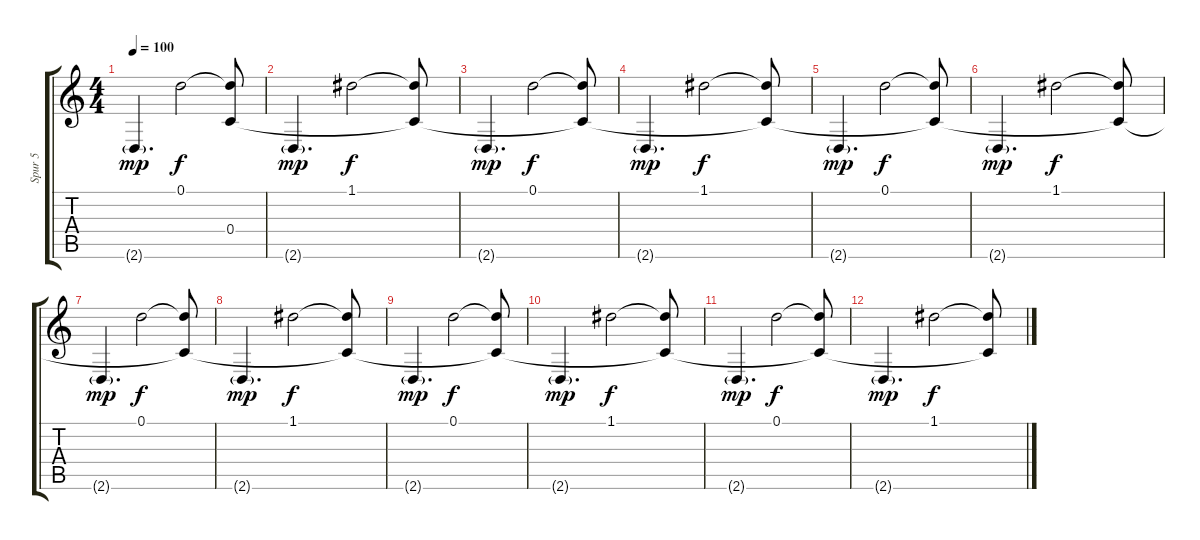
\track ("Spur 5" "Spur 5") {instrument electricguitarclean}
\staff {score tabs}
\tuning (D4 A3 F3 C3 G2 C2) {hide}
\ts (4 4)
\tempo 100
\clef g2
\ks c
2.6{g}.4{d dy mp} 0.1.2{dy f} (0.1{t} 0.4).8 |
2.6{g}.4{d dy mp} 1.1.2{dy f} (1.1{t} 0.4{t}).8 |
2.6{g}.4{d dy mp} 0.1.2{dy f} (0.1{t} 0.4{t}).8 |
2.6{g}.4{d dy mp} 1.1.2{dy f} (1.1{t} 0.4{t}).8 |
2.6{g}.4{d dy mp} 0.1.2{dy f} (0.1{t} 0.4{t}).8 |
2.6{g}.4{d dy mp} 1.1.2{dy f} (1.1{t} 0.4{t}).8 |
2.6{g}.4{d dy mp} 0.1.2{dy f} (0.1{t} 0.4{t}).8 |
2.6{g}.4{d dy mp} 1.1.2{dy f} (1.1{t} 0.4{t}).8 |
2.6{g}.4{d dy mp} 0.1.2{dy f} (0.1{t} 0.4{t}).8 |
2.6{g}.4{d dy mp} 1.1.2{dy f} (1.1{t} 0.4{t}).8 |
2.6{g}.4{d dy mp} 0.1.2{dy f} (0.1{t} 0.4{t}).8 |
2.6{g}.4{d dy mp} 1.1.2{dy f} (1.1{t} 0.4{t}).8
